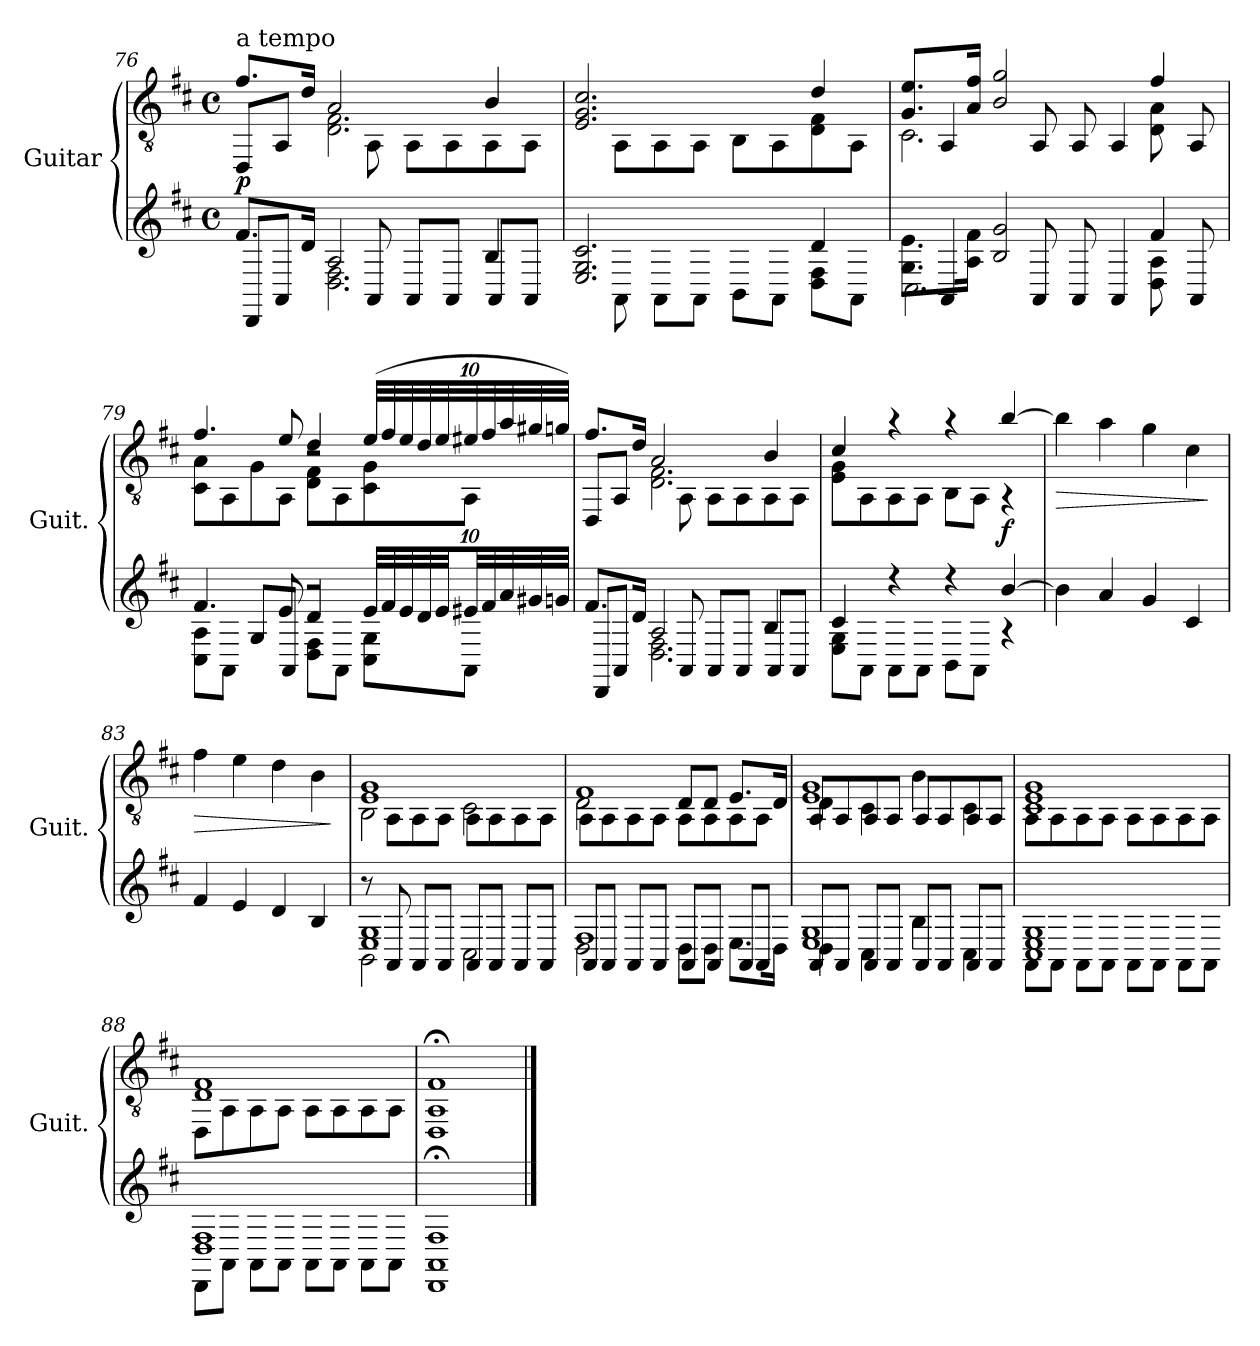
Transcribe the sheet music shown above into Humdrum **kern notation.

**kern	**kern	**dynam
*part1	*part1	*part1
*staff2	*staff1	*staff1/2
*I"Guitar	*	*
*I'Guit.	*	*
*	*clefGv2	*
*k[f#c#]	*k[f#c#]	*
*M4/4	*M4/4	*
*met(c)	*met(c)	*
*MM74	*MM74	*
=76	=76	=76
*^	*^	*
*	*^	*	*^	*
!	!	!	!LO:TX:a:t=a tempo	!	!	!
!	!	!	!	!	!	!LO:DY:b
8.f#L	4ryy	8DDL	8.f#/L	4ryy	8DD/L	p
.	.	8AAJ	.	.	8AA/J	.
16dJk	.	.	16d/Jk	.	.	.
2A	2.D 2.F#	8ryy	2A/	2.D\ 2.F#\	8ryy	.
.	.	8AA	.	.	8AA\	.
.	.	8AAL	.	.	8AA\L	.
.	.	8AAJ	.	.	8AA\	.
4B	.	8AAL	4B/	.	8AA\	.
.	.	8AAJ	.	.	8AA\J	.
*	*v	*v	*	*	*	*
*	*	*	*v	*v	*
!!LO:LB:g=z
=77	=77	=77	=77	=77
2.E 2.G 2.c#	8ryy	2.E/ 2.G/ 2.c#/	8ryy	.
.	8AA	.	8AA\L	.
.	8AAL	.	8AA\	.
.	8AAJ	.	8AA\J	.
.	8BBL	.	8BB\L	.
.	8AAJ	.	8AA\	.
4d	8D\ 8F#\L	4d/	8D\ 8F#\	.
.	8AAJ	.	8AA\J	.
=78	=78	=78	=78	=78
*^	*^	*^	*^	*
8.G\ 8.e\L	2.C#	8ryy	2.ryy	8.G/ 8.e/L	2.C#\	8ryy	2.ryy	.
.	.	4AA	.	.	.	4AA/	.	.
16A\ 16f#\Jk	.	.	.	16A/ 16f#/Jk	.	.	.	.
2B 2g	.	.	.	2B/ 2g/	.	.	.	.
.	.	8AA	.	.	.	8AA/	.	.
.	.	8AA	.	.	.	8AA/	.	.
.	.	4AA	.	.	.	4AA/	.	.
4f#	4ryy	.	8D 8A	4f#/	4ryy	.	8D\ 8A\	.
.	.	8AA	8ryy	.	.	8AA/	8ryy	.
*	*	*v	*v	*	*	*	*	*
*	*	*	*	*	*v	*v	*
=79	=79	=79	=79	=79	=79	=79
4.f#	2ryy	8C#\ 8A\L	4.f#/	2ryy	8C#\ 8A\L	.
.	.	8AAJ	.	.	8AA\	.
.	.	8GL	.	.	8G\	.
8e	.	8AAJ	8e/	.	8AA\J	.
4d	2r	8D\ 8F#\L	4d/	2r	8D\ 8F#\L	.
.	.	8AAJ	.	.	8AA\	.
*Xbrackettup	*	*	*Xbrackettup	*	*	*
40eLL	.	8C#\ 8G\L	(40e/LL	.	8C#\ 8G\	.
40f#	.	.	40f#/	.	.	.
40e	.	.	40e/	.	.	.
40d	.	.	40d/	.	.	.
40eJ	.	.	40e/	.	.	.
40e#L	.	8AAJ	40e#X/	.	8AA\J	.
40f#	.	.	40f#/	.	.	.
40a	.	.	40a/	.	.	.
40g#	.	.	40g#X/	.	.	.
40gJJ	.	.	40gn/JJ)	.	.	.
!!LO:LB:g=z	!!	!!
=80	=80	=80	=80	=80	=80	=80
8.f#L	4ryy	8DDL	8.f#/L	4ryy	8DD/L	.
.	.	8AAJ	.	.	8AA/J	.
16dJk	.	.	16d/Jk	.	.	.
2A	2.D 2.F#	8ryy	2A/	2.D\ 2.F#\	8ryy	.
.	.	8AA	.	.	8AA\	.
.	.	8AAL	.	.	8AA\L	.
.	.	8AAJ	.	.	8AA\	.
4B	.	8AAL	4B/	.	8AA\	.
.	.	8AAJ	.	.	8AA\J	.
*	*v	*v	*	*	*	*
*	*	*	*v	*v	*
=81	=81	=81	=81	=81
4c#	8E\ 8G\L	4c#/	8E\ 8G\L	.
.	8AAJ	.	8AA\	.
4r	8AAL	4r	8AA\	.
.	8AAJ	.	8AA\J	.
4r	8BBL	4r	8BB\L	.
.	8AAJ	.	8AA\J	.
!	!	!	!	!LO:DY:b
[4b	4r	[4b/	4r	f
=82	=82	=82	=82	=82
!	!	!	!	!LO:HP:b
*v	*v	*	*	*
*	*v	*v	*
4b]	4b\]	>
4a	4a\	.
4g	4g\	.
4c#	4c#\	.
.	.	]
=83	=83	=83
!	!	!LO:HP:b
4f#	4f#\	>
4e	4e\	.
4d	4d\	.
4B	4B\	.
.	.	]
=84	=84	=84
*^	*^	*
*	*^	*	*^	*
1E 1G	2BB	8r	1E 1G	2BB\	8ryy	.
.	.	8AA	.	.	8AA\L	.
.	.	8AAL	.	.	8AA\	.
.	.	8AAJ	.	.	8AA\J	.
.	2C#	8AAL	.	2C#\	8AA\L	.
.	.	8AAJ	.	.	8AA\	.
.	.	8AAL	.	.	8AA\	.
.	.	8AAJ	.	.	8AA\J	.
!!LO:LB:g=z	!!	!!
=85	=85	=85	=85	=85	=85	=85
1F#	2D	8AAL	1F#	2D\	8AA\L	.
.	.	8AAJ	.	.	8AA\	.
.	.	8AAL	.	.	8AA\	.
.	.	8AAJ	.	.	8AA\J	.
.	8DL	8AAL	.	8D/L	8AA\L	.
.	8DJ	8AAJ	.	8D/J	8AA\	.
.	8.EL	8AAL	.	8.E/L	8AA\	.
.	.	8AAJ	.	.	8AA\J	.
.	16DJk	.	.	16D/Jk	.	.
=86	=86	=86	=86	=86	=86	=86
1E 1G	4D	8AAL	1E 1G	4D\	8AA/L	.
.	.	8AAJ	.	.	8AA/	.
.	4C#	8AAL	.	4C#\	8AA/	.
.	.	8AAJ	.	.	8AA/J	.
.	4B	8AAL	.	4B\	8AA/L	.
.	.	8AAJ	.	.	8AA/	.
.	4C#	8AAL	.	4C#\	8AA/	.
.	.	8AAJ	.	.	8AA/J	.
*v	*v	*v	*	*	*	*
*	*v	*v	*v	*
=87	=87	=87
*	*MM66	*
*^	*^	*
1C# 1E 1G	8AAL	1C# 1E 1G	8AA\L	.
.	8AAJ	.	8AA\	.
.	8AAL	.	8AA\	.
.	8AAJ	.	8AA\J	.
.	8AAL	.	8AA\L	.
.	8AAJ	.	8AA\	.
.	8AAL	.	8AA\	.
.	8AAJ	.	8AA\J	.
!!LO:PB:g=z	!!
=88	=88	=88	=88	=88
*	*	*MM69	*	*
1D 1F#	8DDL	1D 1F#	8DD\L	.
.	8AAJ	.	8AA\	.
.	8AAL	.	8AA\	.
.	8AAJ	.	8AA\J	.
.	8AAL	.	8AA\L	.
.	8AAJ	.	8AA\	.
.	8AAL	.	8AA\	.
.	8AAJ	.	8AA\J	.
*v	*v	*	*	*
*	*v	*v	*
=89	=89	=89
*	*MM57	*
1DD; 1AA; 1F#;	1DD;< 1AA;< 1F#;<	.
==	==	==
*-	*-	*-
